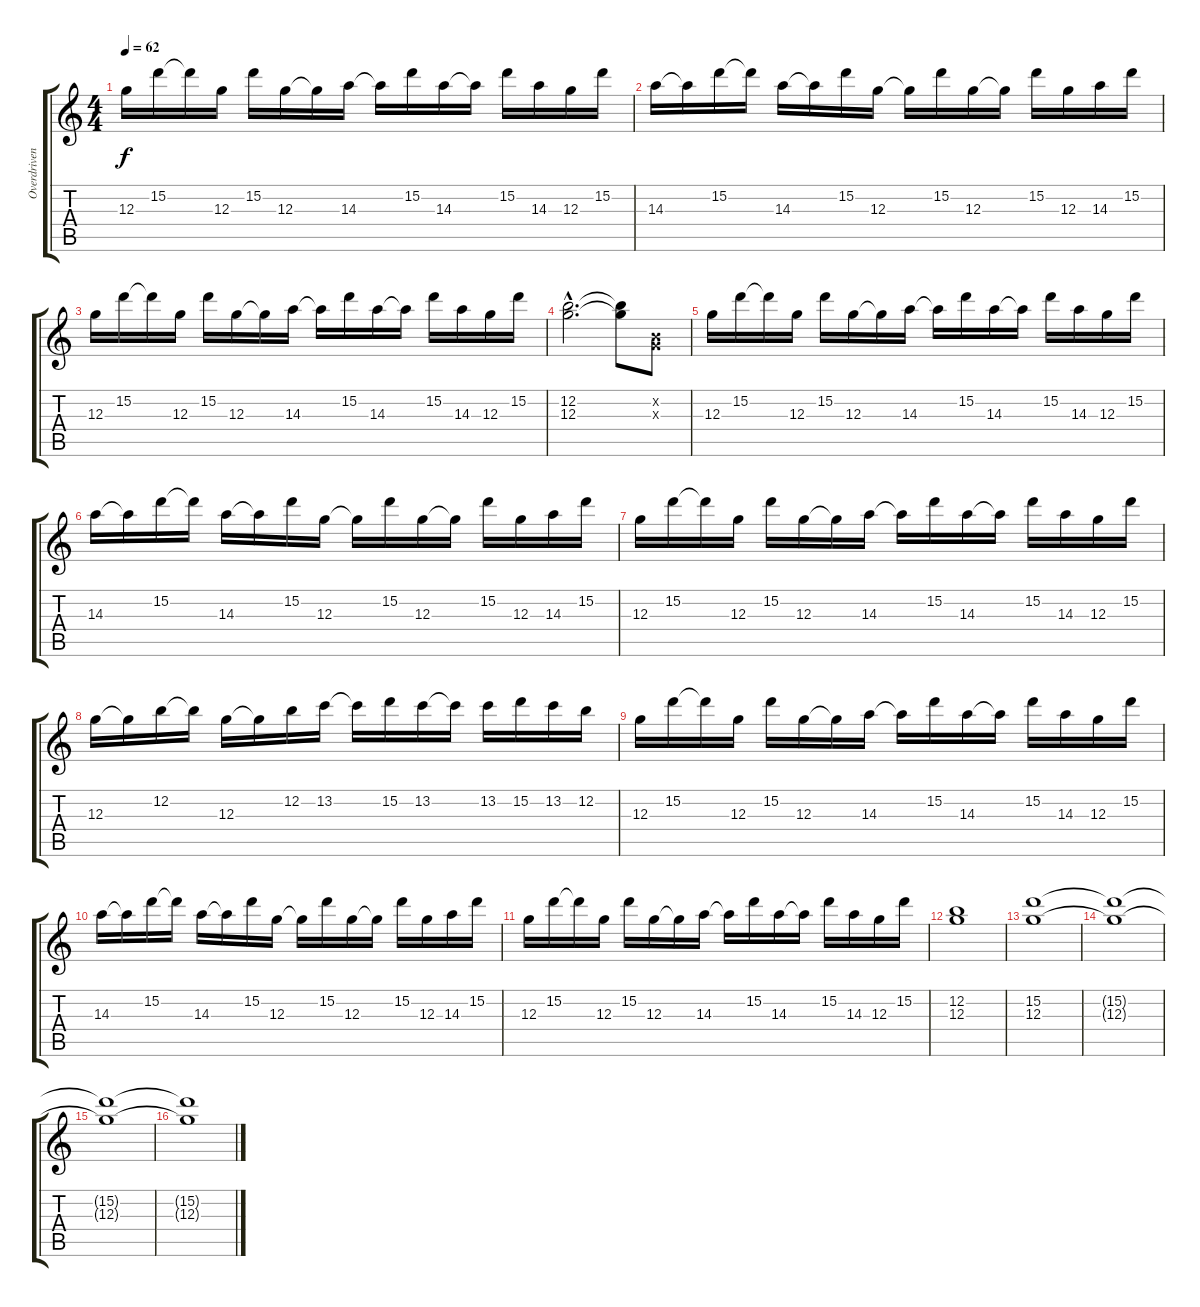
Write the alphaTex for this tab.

\track ("Overdriven Guitar" "Overdriven") {instrument overdrivenguitar}
\staff {score tabs}
\tuning (E4 B3 G3 D3 A2 D2) {hide}
\ts (4 4)
\tempo 62
\clef g2
\ks c
12.3.16{dy f} 15.2.16 15.2{t}.16 12.3.16 15.2.16 12.3.16 12.3{t}.16 14.3.16 14.3{t}.16 15.2.16 14.3.16 14.3{t}.16 15.2.16 14.3.16 12.3.16 15.2.16 |
14.3.16 14.3{t}.16 15.2.16 15.2{t}.16 14.3.16 14.3{t}.16 15.2.16 12.3.16 12.3{t}.16 15.2.16 12.3.16 12.3{t}.16 15.2.16 12.3.16 14.3.16 15.2.16 |
12.3.16 15.2.16 15.2{t}.16 12.3.16 15.2.16 12.3.16 12.3{t}.16 14.3.16 14.3{t}.16 15.2.16 14.3.16 14.3{t}.16 15.2.16 14.3.16 12.3.16 15.2.16 |
(12.2{hac} 12.3{hac}).2{d} (12.2{t} 12.3{t}).8 (0.2{x} 0.3{x}).8 |
12.3.16 15.2.16 15.2{t}.16 12.3.16 15.2.16 12.3.16 12.3{t}.16 14.3.16 14.3{t}.16 15.2.16 14.3.16 14.3{t}.16 15.2.16 14.3.16 12.3.16 15.2.16 |
14.3.16 14.3{t}.16 15.2.16 15.2{t}.16 14.3.16 14.3{t}.16 15.2.16 12.3.16 12.3{t}.16 15.2.16 12.3.16 12.3{t}.16 15.2.16 12.3.16 14.3.16 15.2.16 |
12.3.16 15.2.16 15.2{t}.16 12.3.16 15.2.16 12.3.16 12.3{t}.16 14.3.16 14.3{t}.16 15.2.16 14.3.16 14.3{t}.16 15.2.16 14.3.16 12.3.16 15.2.16 |
12.3.16 12.3{t}.16 12.2.16 12.2{t}.16 12.3.16 12.3{t}.16 12.2.16 13.2.16 13.2{t}.16 15.2.16 13.2.16 13.2{t}.16 13.2.16 15.2.16 13.2.16 12.2.16 |
12.3.16 15.2.16 15.2{t}.16 12.3.16 15.2.16 12.3.16 12.3{t}.16 14.3.16 14.3{t}.16 15.2.16 14.3.16 14.3{t}.16 15.2.16 14.3.16 12.3.16 15.2.16 |
14.3.16 14.3{t}.16 15.2.16 15.2{t}.16 14.3.16 14.3{t}.16 15.2.16 12.3.16 12.3{t}.16 15.2.16 12.3.16 12.3{t}.16 15.2.16 12.3.16 14.3.16 15.2.16 |
12.3.16 15.2.16 15.2{t}.16 12.3.16 15.2.16 12.3.16 12.3{t}.16 14.3.16 14.3{t}.16 15.2.16 14.3.16 14.3{t}.16 15.2.16 14.3.16 12.3.16 15.2.16 |
(12.2 12.3).1 |
(15.2 12.3).1 |
(15.2{t} 12.3{t}).1{volume 6} |
(15.2{t} 12.3{t}).1 |
(15.2{t} 12.3{t}).1{volume 1}
